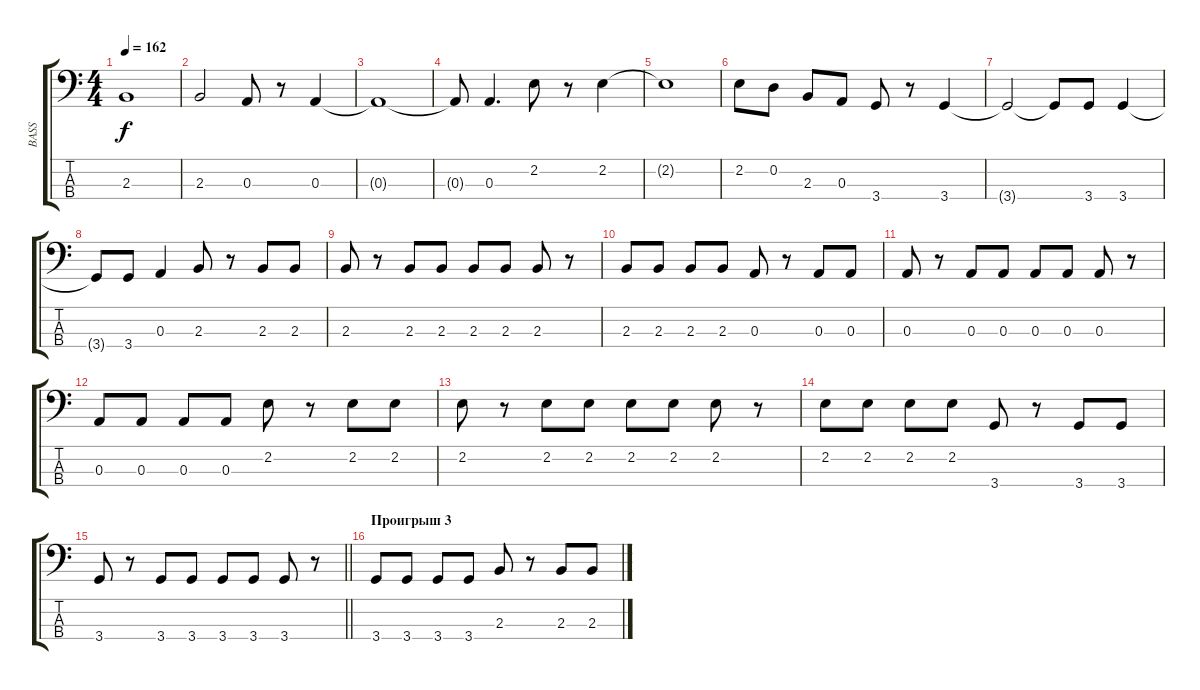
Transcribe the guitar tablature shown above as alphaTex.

\track ("BASS" "BASS") {instrument electricbassfinger}
\staff {score tabs}
\tuning (G2 D2 A1 E1) {hide}
\ts (4 4)
\tempo 162
\clef f4
\ks c
2.3{t}.1{dy f} |
2.3.2 0.3.8 r.8 0.3.4 |
0.3{t}.1 |
0.3{t}.8 0.3.4{d} 2.2.8 r.8 2.2.4 |
2.2{t}.1 |
2.2.8 0.2.8 2.3.8 0.3.8 3.4.8 r.8 3.4.4 |
3.4{t}.2 3.4{t}.8 3.4.8 3.4.4 |
3.4{t}.8 3.4.8 0.3.4 2.3.8 r.8 2.3.8 2.3.8 |
2.3.8 r.8 2.3.8 2.3.8 2.3.8 2.3.8 2.3.8 r.8 |
2.3.8 2.3.8 2.3.8 2.3.8 0.3.8 r.8 0.3.8 0.3.8 |
0.3.8 r.8 0.3.8 0.3.8 0.3.8 0.3.8 0.3.8 r.8 |
0.3.8 0.3.8 0.3.8 0.3.8 2.2.8 r.8 2.2.8 2.2.8 |
2.2.8 r.8 2.2.8 2.2.8 2.2.8 2.2.8 2.2.8 r.8 |
2.2.8 2.2.8 2.2.8 2.2.8 3.4.8 r.8 3.4.8 3.4.8 |
\barLineRight lightlight
3.4.8 r.8 3.4.8 3.4.8 3.4.8 3.4.8 3.4.8 r.8 |
\section ("" "Проигрыш 3")
3.4.8 3.4.8 3.4.8 3.4.8 2.3.8 r.8 2.3.8 2.3.8
